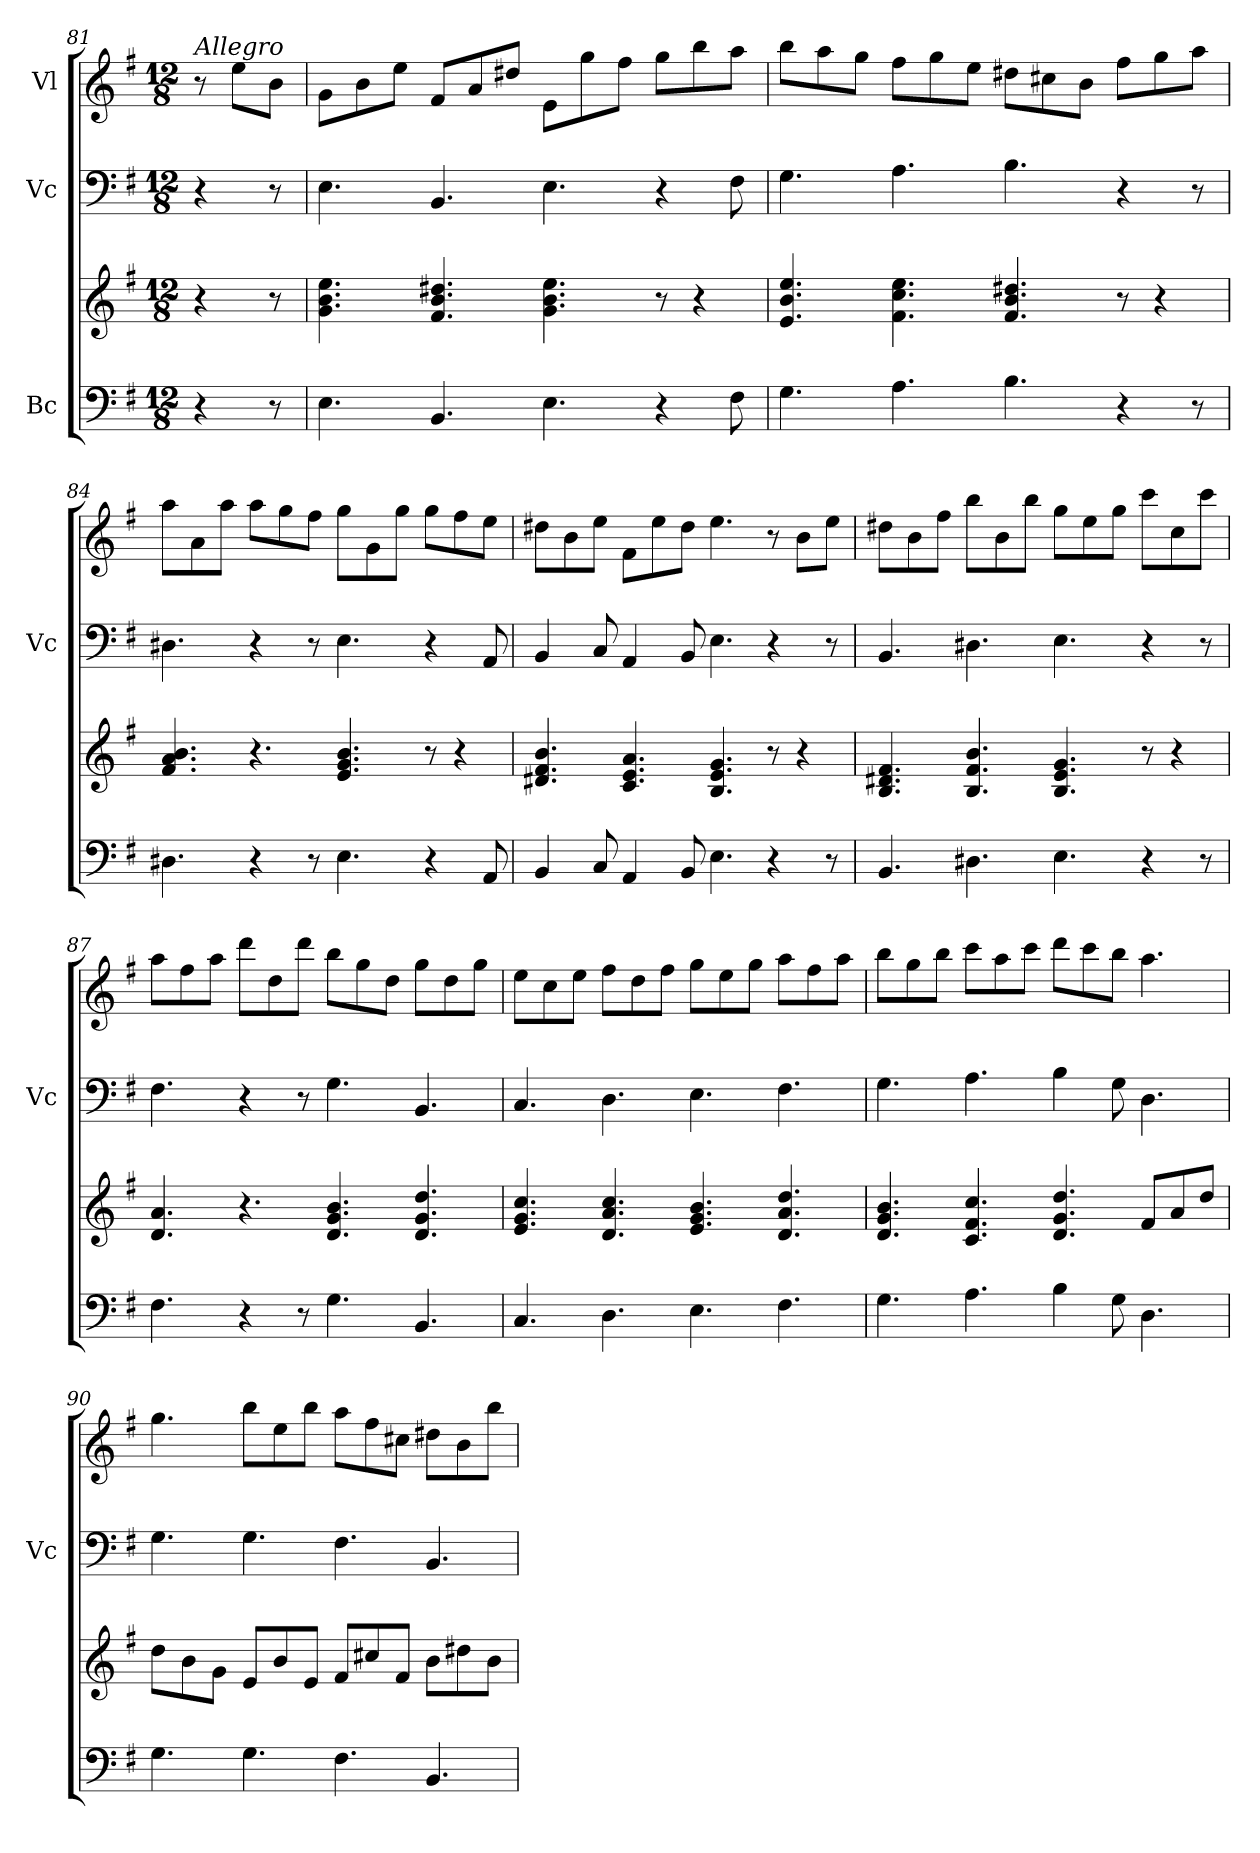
**kern	**kern	**kern	**kern
*part3	*part3	*part2	*part1
*staff4	*staff3	*staff2	*staff1
*I"Bc	*	*I"Vc	*I"Vl
*	*	*I'Vc	*
!!LO:LB:g=z
*clefF4	*clefG2	*clefF4	*clefG2
*k[f#]	*k[f#]	*k[f#]	*k[f#]
*M12/8	*M12/8	*M12/8	*M12/8
*MM150	*MM150	*MM150	*MM150
=81	=81	=81	=81
!	!	!	!LO:TX:a:i:t=Allegro
4r	4r	4r	8r
.	.	.	8ee\L
8r	8r	8r	8b\J
=82	=82	=82	=82
4.E\	4.g\ 4.b\ 4.ee\	4.E\	8g\L
.	.	.	8b\
.	.	.	8ee\J
4.BB/	4.f#/ 4.b/ 4.dd#X/	4.BB/	8f#/L
.	.	.	8a/
.	.	.	8dd#X/J
4.E\	4.g\ 4.b\ 4.ee\	4.E\	8e\L
.	.	.	8gg\
.	.	.	8ff#\J
4r	8r	4r	8gg\L
.	4r	.	8bb\
8F#\	.	8F#\	8aa\J
=83	=83	=83	=83
4.G\	4.e/ 4.b/ 4.ee/	4.G\	8bb\L
.	.	.	8aa\
.	.	.	8gg\J
4.A\	4.f#\ 4.cc\ 4.ee\	4.A\	8ff#\L
.	.	.	8gg\
.	.	.	8ee\J
4.B\	4.f#/ 4.b/ 4.dd#X/	4.B\	8dd#X\L
.	.	.	8cc#X\
.	.	.	8b\J
4r	8r	4r	8ff#\L
.	4r	.	8gg\
8r	.	8r	8aa\J
=84	=84	=84	=84
4.D#X\	4.f#/ 4.a/ 4.b/	4.D#X\	8aa\L
.	.	.	8a\
.	.	.	8aa\J
4r	4.r	4r	8aa\L
.	.	.	8gg\
8r	.	8r	8ff#\J
4.E\	4.e/ 4.g/ 4.b/	4.E\	8gg\L
.	.	.	8g\
.	.	.	8gg\J
4r	8r	4r	8gg\L
.	4r	.	8ff#\
8AA/	.	8AA/	8ee\J
=85	=85	=85	=85
4BB/	4.d#X/ 4.f#/ 4.b/	4BB/	8dd#X\L
.	.	.	8b\
8C/	.	8C/	8ee\J
4AA/	4.c/ 4.e/ 4.a/	4AA/	8f#\L
.	.	.	8ee\
8BB/	.	8BB/	8dd#\J
4.E\	4.B/ 4.e/ 4.g/	4.E\	4.ee\
4r	8r	4r	8r
.	4r	.	8b\L
8r	.	8r	8ee\J
!!LO:PB:g=z
=86	=86	=86	=86
4.BB/	4.B/ 4.d#X/ 4.f#/	4.BB/	8dd#X\L
.	.	.	8b\
.	.	.	8ff#\J
4.D#X\	4.B/ 4.f#/ 4.b/	4.D#X\	8bb\L
.	.	.	8b\
.	.	.	8bb\J
4.E\	4.B/ 4.e/ 4.g/	4.E\	8gg\L
.	.	.	8ee\
.	.	.	8gg\J
4r	8r	4r	8ccc\L
.	4r	.	8cc\
8r	.	8r	8ccc\J
=87	=87	=87	=87
4.F#\	4.d/ 4.a/	4.F#\	8aa\L
.	.	.	8ff#\
.	.	.	8aa\J
4r	4.r	4r	8ddd\L
.	.	.	8dd\
8r	.	8r	8ddd\J
4.G\	4.d/ 4.g/ 4.b/	4.G\	8bb\L
.	.	.	8gg\
.	.	.	8dd\J
4.BB/	4.d/ 4.g/ 4.dd/	4.BB/	8gg\L
.	.	.	8dd\
.	.	.	8gg\J
=88	=88	=88	=88
4.C/	4.e/ 4.g/ 4.cc/	4.C/	8ee\L
.	.	.	8cc\
.	.	.	8ee\J
4.D\	4.d/ 4.a/ 4.cc/	4.D\	8ff#\L
.	.	.	8dd\
.	.	.	8ff#\J
4.E\	4.e/ 4.g/ 4.b/	4.E\	8gg\L
.	.	.	8ee\
.	.	.	8gg\J
4.F#\	4.d/ 4.a/ 4.dd/	4.F#\	8aa\L
.	.	.	8ff#\
.	.	.	8aa\J
=89	=89	=89	=89
4.G\	4.d/ 4.g/ 4.b/	4.G\	8bb\L
.	.	.	8gg\
.	.	.	8bb\J
4.A\	4.c/ 4.f#/ 4.cc/	4.A\	8ccc\L
.	.	.	8aa\
.	.	.	8ccc\J
4B\	4.d/ 4.g/ 4.dd/	4B\	8ddd\L
.	.	.	8ccc\
8G\	.	8G\	8bb\J
4.D\	8f#/L	4.D\	4.aa\
.	8a/	.	.
.	8dd/J	.	.
!!LO:LB:g=z
=90	=90	=90	=90
4.G\	8dd\L	4.G\	4.gg\
.	8b\	.	.
.	8g\J	.	.
4.G\	8e/L	4.G\	8bb\L
.	8b/	.	8ee\
.	8e/J	.	8bb\J
4.F#\	8f#/L	4.F#\	8aa\L
.	8cc#X/	.	8ff#\
.	8f#/J	.	8cc#X\J
4.BB/	8b\L	4.BB/	8dd#X\L
.	8dd#X\	.	8b\
.	8b\J	.	8bb\J
=	=	=	=
*-	*-	*-	*-
